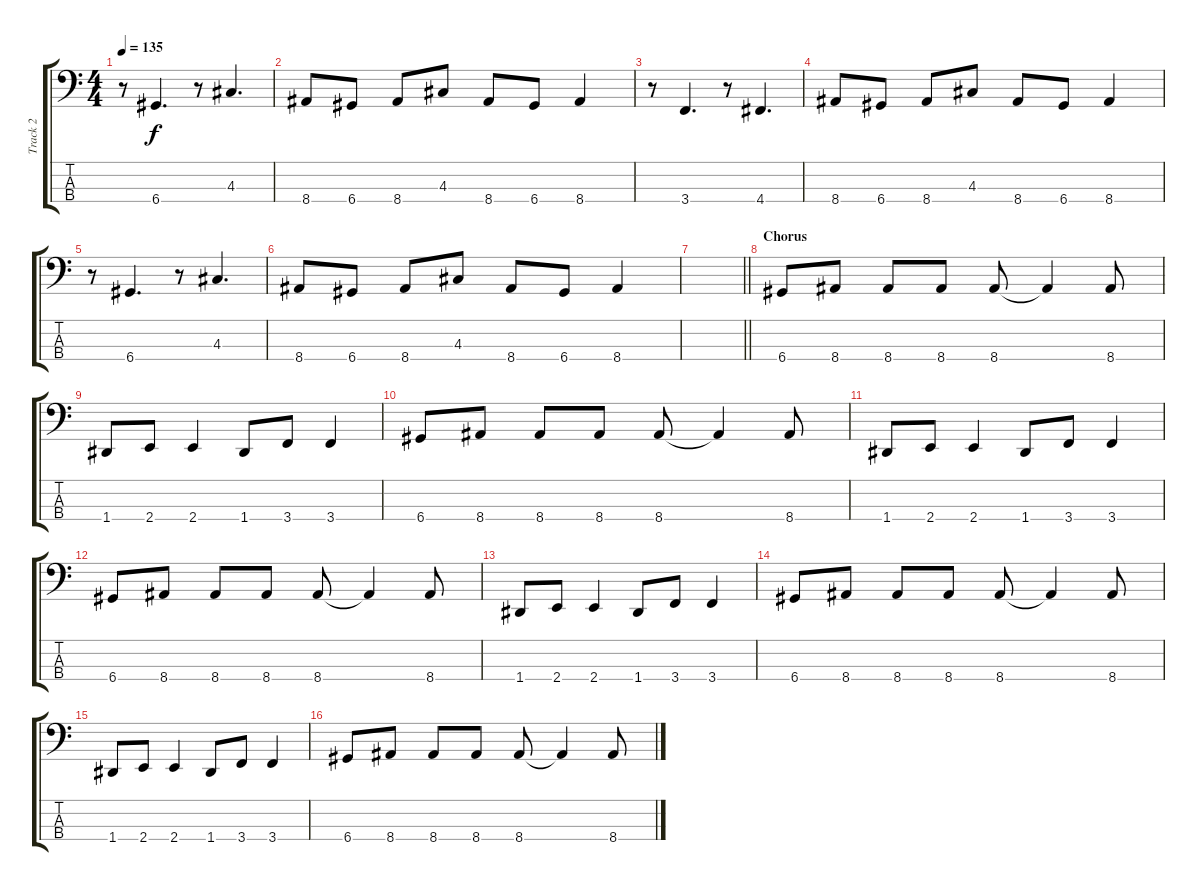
\track ("Track 2" "Track 2") {instrument electricbasspick}
\staff {score tabs}
\tuning (G2 D2 A1 D1) {hide}
\ts (4 4)
\tempo 135
\clef f4
\ks c
r.8{dy f} 6.4.4{d} r.8 4.3.4{d} |
8.4.8 6.4.8 8.4.8 4.3.8 8.4.8 6.4.8 8.4.4 |
r.8 3.4.4{d} r.8 4.4.4{d} |
8.4.8 6.4.8 8.4.8 4.3.8 8.4.8 6.4.8 8.4.4 |
r.8 6.4.4{d} r.8 4.3.4{d} |
8.4.8 6.4.8 8.4.8 4.3.8 8.4.8 6.4.8 8.4.4 |
\barLineRight lightlight
|
\section ("" "Chorus")
6.4.8 8.4.8 8.4.8 8.4.8 8.4.8 8.4{t}.4 8.4.8 |
1.4.8 2.4.8 2.4.4 1.4.8 3.4.8 3.4.4 |
6.4.8 8.4.8 8.4.8 8.4.8 8.4.8 8.4{t}.4 8.4.8 |
1.4.8 2.4.8 2.4.4 1.4.8 3.4.8 3.4.4 |
6.4.8 8.4.8 8.4.8 8.4.8 8.4.8 8.4{t}.4 8.4.8 |
1.4.8 2.4.8 2.4.4 1.4.8 3.4.8 3.4.4 |
6.4.8 8.4.8 8.4.8 8.4.8 8.4.8 8.4{t}.4 8.4.8 |
1.4.8 2.4.8 2.4.4 1.4.8 3.4.8 3.4.4 |
6.4.8 8.4.8 8.4.8 8.4.8 8.4.8 8.4{t}.4 8.4.8
